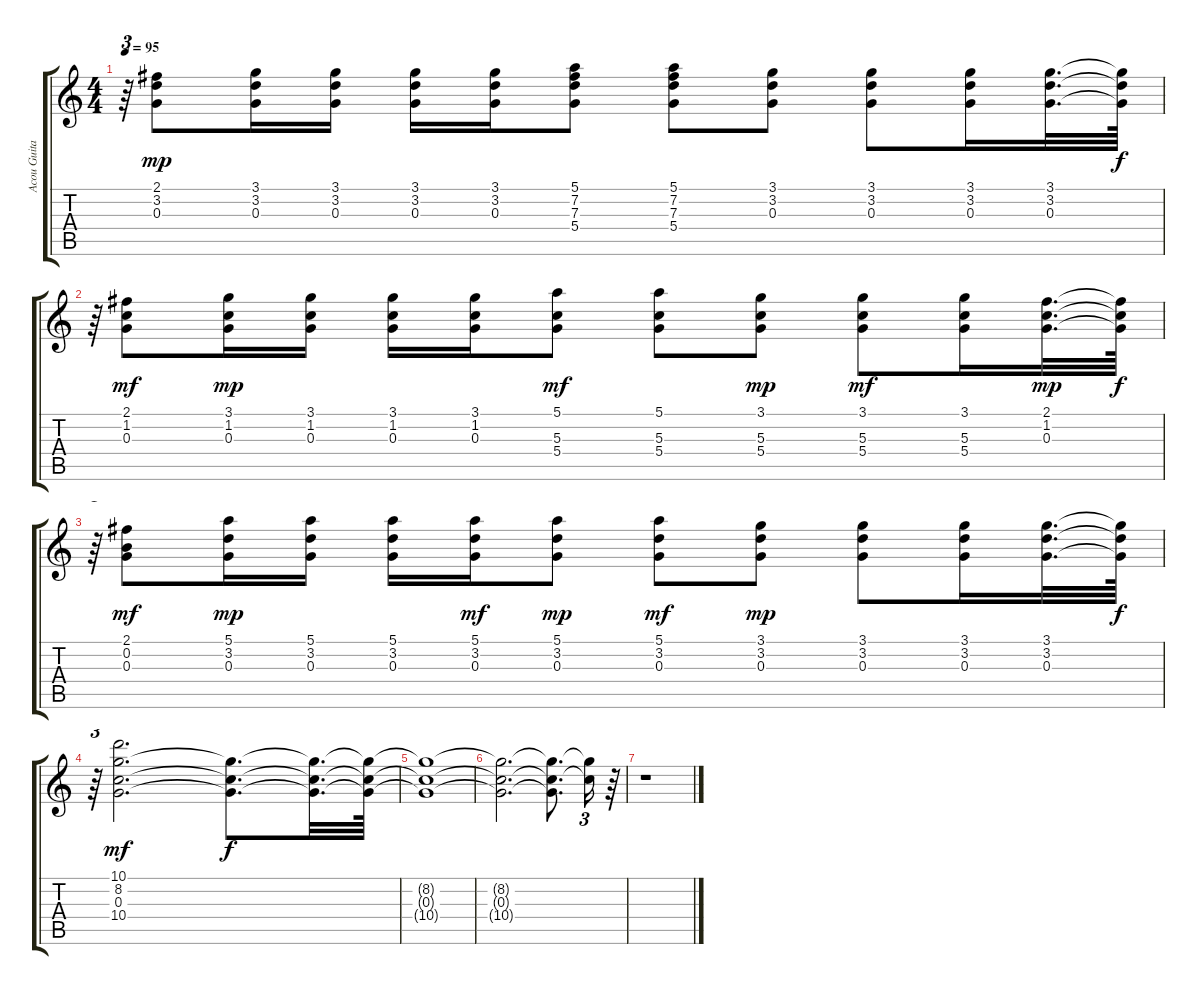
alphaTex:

\track ("Acou Guitar" "Acou Guita") {instrument acousticguitarsteel}
\staff {score tabs}
\tuning (E4 B3 G3 D3 A2 E2) {hide}
\ts (4 4)
\tempo 95
\clef g2
\ks c
r.64{tu (3 2) dy f} (2.1 3.2 0.3).8{dy mp} (3.1 3.2 0.3).16 (3.1 3.2 0.3).16 (3.1 3.2 0.3).16 (3.1 3.2 0.3).16 (5.1 7.2 7.3 5.4).8 (5.1 7.2 7.3 5.4).8 (3.1 3.2 0.3).8 (3.1 3.2 0.3).8 (3.1 3.2 0.3).16 (3.1 3.2 0.3).32{d} (3.1{t} 3.2{t} 0.3{t}).64{dy f} |
r.64{tu (3 2)} (2.1 1.2 0.3).8{dy mf} (3.1 1.2 0.3).16{dy mp} (3.1 1.2 0.3).16 (3.1 1.2 0.3).16 (3.1 1.2 0.3).16 (5.1 5.3 5.4).8{dy mf} (5.1 5.3 5.4).8 (3.1 5.3 5.4).8{dy mp} (3.1 5.3 5.4).8{dy mf} (3.1 5.3 5.4).16 (2.1 1.2 0.3).32{d dy mp} (2.1{t} 1.2{t} 0.3{t}).64{dy f} |
r.64{tu (3 2)} (2.1 0.2 0.3).8{dy mf} (5.1 3.2 0.3).16{dy mp} (5.1 3.2 0.3).16 (5.1 3.2 0.3).16 (5.1 3.2 0.3).16{dy mf} (5.1 3.2 0.3).8{dy mp} (5.1 3.2 0.3).8{dy mf} (3.1 3.2 0.3).8{dy mp} (3.1 3.2 0.3).8 (3.1 3.2 0.3).16 (3.1 3.2 0.3).32{d} (3.1{t} 3.2{t} 0.3{t}).64{dy f} |
r.64{tu (3 2)} (10.1 8.2 0.3 10.4).2{d dy mf} (8.2{t} 0.3{t} 10.4{t}).8{d dy f} (8.2{t} 0.3{t} 10.4{t}).32{d} (8.2{t} 0.3{t} 10.4{t}).64 |
(8.2{t} 0.3{t} 10.4{t}).1 |
(8.2{t} 0.3{t} 10.4{t}).2{d} (8.2{t} 0.3{t} 10.4{t}).8{d} (8.2{t} 10.4{t}).16{tu (3 2)} r.64 |
r.1
